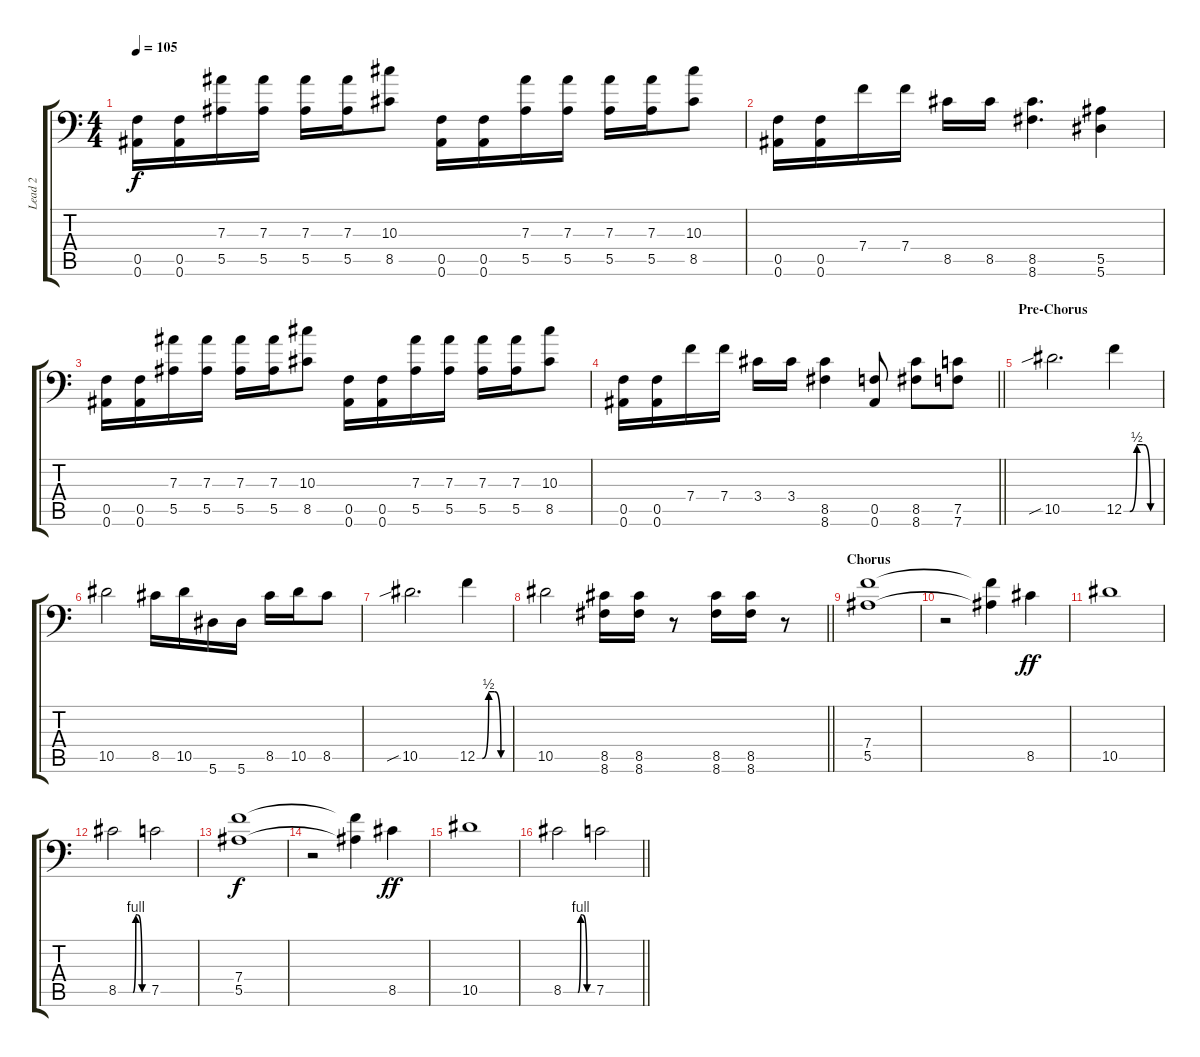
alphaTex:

\track ("Lead 2" "Lead 2") {instrument distortionguitar}
\staff {score tabs}
\tuning (C4 G3 Eb3 Bb2 F2 Bb1) {hide}
\ts (4 4)
\tempo 105
\clef f4
\ks c
(0.5 0.6).16{dy f} (0.5 0.6).16 (7.3 5.5).16 (7.3 5.5).16 (7.3 5.5).16 (7.3 5.5).16 (10.3 8.5).8 (0.5 0.6).16 (0.5 0.6).16 (7.3 5.5).16 (7.3 5.5).16 (7.3 5.5).16 (7.3 5.5).16 (10.3 8.5).8 |
(0.5 0.6).16 (0.5 0.6).16 7.4.16 7.4.16 8.5.16 8.5.16 (8.5 8.6).4{d} (5.5 5.6).4 |
(0.5 0.6).16 (0.5 0.6).16 (7.3 5.5).16 (7.3 5.5).16 (7.3 5.5).16 (7.3 5.5).16 (10.3 8.5).8 (0.5 0.6).16 (0.5 0.6).16 (7.3 5.5).16 (7.3 5.5).16 (7.3 5.5).16 (7.3 5.5).16 (10.3 8.5).8 |
\barLineRight lightlight
(0.5 0.6).16 (0.5 0.6).16 7.4.16 7.4.16 3.4.16 3.4.16 (8.5 8.6).4 (0.5 0.6).8 (8.5 8.6).8 (7.5 7.6).8 |
\section ("" "Pre-Chorus")
10.5{sib}.2{d} 12.5{be (custom 0 0 10 0 22 2 33 2 45 0 60 0)}.4 |
10.5.2 8.5.16 10.5.16 5.6.16 5.6.16 8.5.16 10.5.16 8.5.8 |
10.5{sib}.2{d} 12.5{be (custom 0 0 10 0 22 2 33 2 45 0 60 0)}.4 |
\barLineRight lightlight
10.5.2 (8.5 8.6).16 (8.5 8.6).16 r.8 (8.5 8.6).16 (8.5 8.6).16 r.8 |
\section ("" "Chorus")
(7.4 5.5).1 |
r.2 (7.4{t} 5.5{t}).4 8.5.4{dy ff} |
10.5.1 |
8.5{be (custom 0 0 30 0 36 4 40 4 49 0 60 0)}.2 7.5.2 |
(7.4 5.5).1{dy f} |
r.2 (7.4{t} 5.5{t}).4 8.5.4{dy ff} |
10.5.1 |
\barLineRight lightlight
8.5{be (custom 0 0 30 0 36 4 40 4 49 0 60 0)}.2 7.5.2
